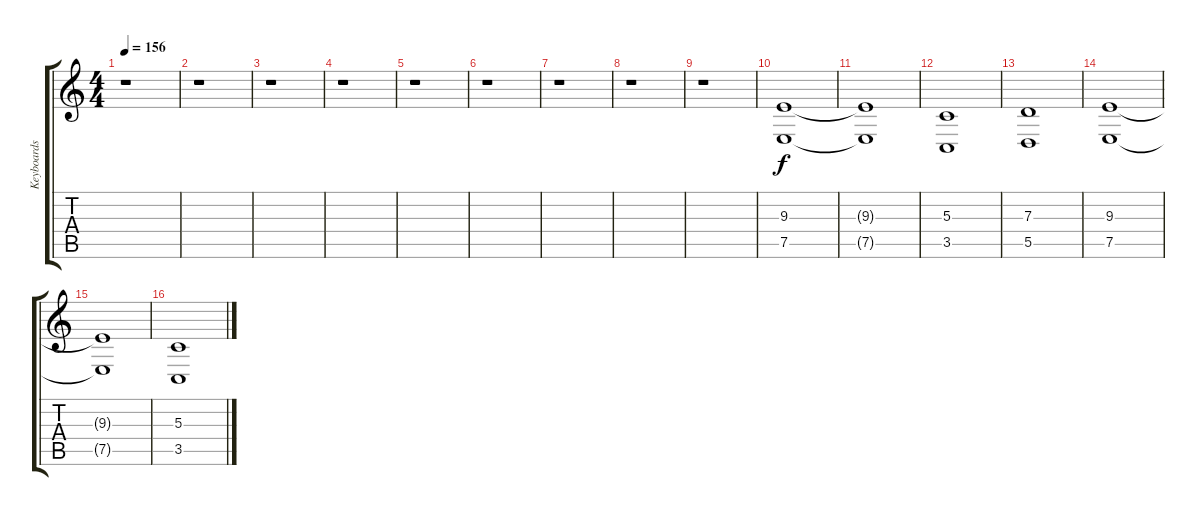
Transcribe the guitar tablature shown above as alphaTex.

\track ("Keyboards" "Keyboards") {instrument stringensemble1}
\staff {score tabs}
\tuning (E4 B3 G3 D3 A2 E2) {hide}
\ts (4 4)
\tempo 156
\clef g2
\ks c
r.1{dy f} |
r.1 |
r.1 |
r.1 |
r.1 |
r.1 |
r.1 |
r.1 |
r.1 |
(9.3 7.5).1 |
(9.3{t} 7.5{t}).1 |
(5.3 3.5).1 |
(7.3 5.5).1 |
(9.3 7.5).1 |
(9.3{t} 7.5{t}).1 |
(5.3 3.5).1
